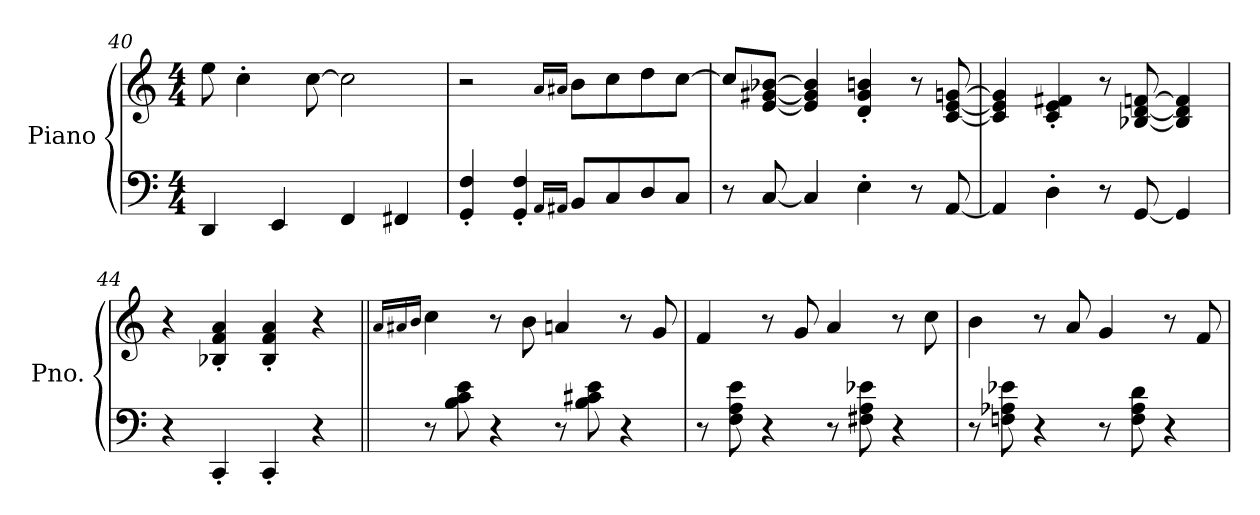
**kern	**kern
*part1	*part1
*staff2	*staff1
*I"Piano	*
*I'Pno.	*
*clefF4	*clefG2
*k[]	*k[]
*M4/4	*M4/4
=40	=40
4DD/	8ee\
.	4cc'\
4EE/	.
.	[8cc\
4FF/	2cc\]
4FF#X/	.
!!LO:PB:g=z
=41	=41
4GG/' 4F/'	2r
4GG/' 4F/'	.
16qAA/LL	16qa/LL
16qAA#X/JJ	16qa#X/JJ
8BB/L	8b\L
8C/	8cc\
8D/	8dd\
8C/J	[8cc\J
=42	=42
8r	8cc/L]
[8C/	[8e/ [8g#X/ [8b-X/J
4C/]	4e/] 4g#/] 4b-/]
4E'\	4d/' 4g#/' 4bn/'
8r	8r
[8AA/	[8c/ [8e/ [8gn/
=43	=43
4AA/]	4c/] 4e/] 4g/]
4D'\	4c/' 4e/' 4f#X/'
8r	8r
[8GG/	[8B-X/ [8d/ [8fn/
4GG/]	4B-/] 4d/] 4f/]
=44	=44
4r	4r
4CC'/	4B-X/' 4f/' 4a/'
4CC'/	4B-/' 4f/' 4a/'
4r	4r
!!LO:LB:g=z
=45||	=45||
.	16qa/LL
.	16qa#X/
.	16qb/JJ
8r	4cc\
8B\ 8c\ 8e\	.
4r	8r
.	8b\
8r	4an/
8B\ 8c#X\ 8e\	.
4r	8r
.	8g/
=46	=46
8r	4f/
8F\ 8A\ 8e\	.
4r	8r
.	8g/
8r	4a/
8F#X\ 8A\ 8e-X\	.
4r	8r
.	8cc\
=47	=47
8r	4b\
8Fn\ 8A-X\ 8e-X\	.
4r	8r
.	8a/
8r	4g/
8F\ 8A-\ 8d\	.
4r	8r
.	8f/
=	=
*-	*-
